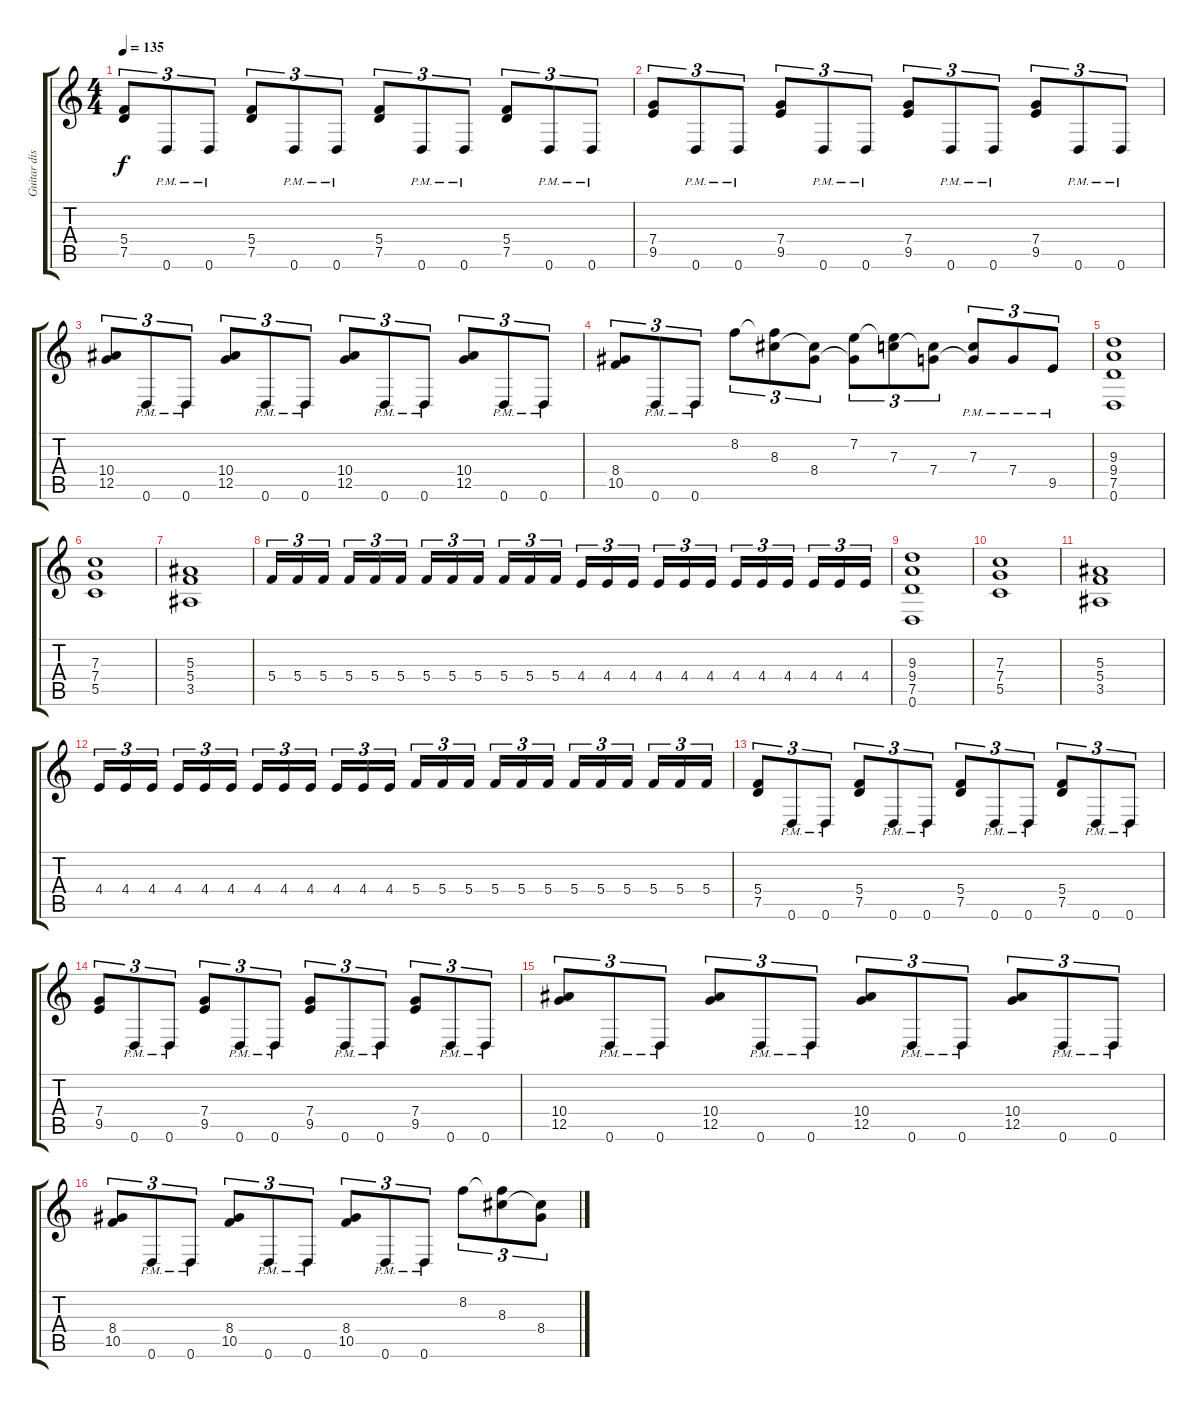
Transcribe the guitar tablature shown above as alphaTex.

\track ("Guitar distortion 1" "Guitar dis") {instrument distortionguitar}
\staff {score tabs}
\tuning (D4 A3 F3 C3 G2 D2) {hide}
\ts (4 4)
\tempo 135
\clef g2
\ks c
(5.4 7.5).8{tu (3 2) dy f} 0.6{pm}.8{tu (3 2)} 0.6{pm}.8{tu (3 2)} (5.4 7.5).8{tu (3 2)} 0.6{pm}.8{tu (3 2)} 0.6{pm}.8{tu (3 2)} (5.4 7.5).8{tu (3 2)} 0.6{pm}.8{tu (3 2)} 0.6{pm}.8{tu (3 2)} (5.4 7.5).8{tu (3 2)} 0.6{pm}.8{tu (3 2)} 0.6{pm}.8{tu (3 2)} |
(7.4 9.5).8{tu (3 2)} 0.6{pm}.8{tu (3 2)} 0.6{pm}.8{tu (3 2)} (7.4 9.5).8{tu (3 2)} 0.6{pm}.8{tu (3 2)} 0.6{pm}.8{tu (3 2)} (7.4 9.5).8{tu (3 2)} 0.6{pm}.8{tu (3 2)} 0.6{pm}.8{tu (3 2)} (7.4 9.5).8{tu (3 2)} 0.6{pm}.8{tu (3 2)} 0.6{pm}.8{tu (3 2)} |
(10.4 12.5).8{tu (3 2)} 0.6{pm}.8{tu (3 2)} 0.6{pm}.8{tu (3 2)} (10.4 12.5).8{tu (3 2)} 0.6{pm}.8{tu (3 2)} 0.6{pm}.8{tu (3 2)} (10.4 12.5).8{tu (3 2)} 0.6{pm}.8{tu (3 2)} 0.6{pm}.8{tu (3 2)} (10.4 12.5).8{tu (3 2)} 0.6{pm}.8{tu (3 2)} 0.6{pm}.8{tu (3 2)} |
(8.4 10.5).8{tu (3 2)} 0.6{pm}.8{tu (3 2)} 0.6{pm}.8{tu (3 2)} 8.2.8{tu (3 2)} (8.2{t} 8.3).8{tu (3 2)} (8.3{t} 8.4).8{tu (3 2)} (7.2 8.4{t}).8{tu (3 2)} (7.2{t} 7.3).8{tu (3 2)} (7.3{t} 7.4).8{tu (3 2)} (7.3{pm} 7.4{t}).8{tu (3 2)} 7.4{pm}.8{tu (3 2)} 9.5{pm}.8{tu (3 2)} |
(9.3 9.4 7.5 0.6).1 |
(7.3 7.4 5.5).1 |
(5.3 5.4 3.5).1 |
5.4.16{tu (3 2)} 5.4.16{tu (3 2)} 5.4.16{tu (3 2)} 5.4.16{tu (3 2)} 5.4.16{tu (3 2)} 5.4.16{tu (3 2)} 5.4.16{tu (3 2)} 5.4.16{tu (3 2)} 5.4.16{tu (3 2)} 5.4.16{tu (3 2)} 5.4.16{tu (3 2)} 5.4.16{tu (3 2)} 4.4.16{tu (3 2)} 4.4.16{tu (3 2)} 4.4.16{tu (3 2)} 4.4.16{tu (3 2)} 4.4.16{tu (3 2)} 4.4.16{tu (3 2)} 4.4.16{tu (3 2)} 4.4.16{tu (3 2)} 4.4.16{tu (3 2)} 4.4.16{tu (3 2)} 4.4.16{tu (3 2)} 4.4.16{tu (3 2)} |
(9.3 9.4 7.5 0.6).1 |
(7.3 7.4 5.5).1 |
(5.3 5.4 3.5).1 |
4.4.16{tu (3 2)} 4.4.16{tu (3 2)} 4.4.16{tu (3 2)} 4.4.16{tu (3 2)} 4.4.16{tu (3 2)} 4.4.16{tu (3 2)} 4.4.16{tu (3 2)} 4.4.16{tu (3 2)} 4.4.16{tu (3 2)} 4.4.16{tu (3 2)} 4.4.16{tu (3 2)} 4.4.16{tu (3 2)} 5.4.16{tu (3 2)} 5.4.16{tu (3 2)} 5.4.16{tu (3 2)} 5.4.16{tu (3 2)} 5.4.16{tu (3 2)} 5.4.16{tu (3 2)} 5.4.16{tu (3 2)} 5.4.16{tu (3 2)} 5.4.16{tu (3 2)} 5.4.16{tu (3 2)} 5.4.16{tu (3 2)} 5.4.16{tu (3 2)} |
(5.4 7.5).8{tu (3 2)} 0.6{pm}.8{tu (3 2)} 0.6{pm}.8{tu (3 2)} (5.4 7.5).8{tu (3 2)} 0.6{pm}.8{tu (3 2)} 0.6{pm}.8{tu (3 2)} (5.4 7.5).8{tu (3 2)} 0.6{pm}.8{tu (3 2)} 0.6{pm}.8{tu (3 2)} (5.4 7.5).8{tu (3 2)} 0.6{pm}.8{tu (3 2)} 0.6{pm}.8{tu (3 2)} |
(7.4 9.5).8{tu (3 2)} 0.6{pm}.8{tu (3 2)} 0.6{pm}.8{tu (3 2)} (7.4 9.5).8{tu (3 2)} 0.6{pm}.8{tu (3 2)} 0.6{pm}.8{tu (3 2)} (7.4 9.5).8{tu (3 2)} 0.6{pm}.8{tu (3 2)} 0.6{pm}.8{tu (3 2)} (7.4 9.5).8{tu (3 2)} 0.6{pm}.8{tu (3 2)} 0.6{pm}.8{tu (3 2)} |
(10.4 12.5).8{tu (3 2)} 0.6{pm}.8{tu (3 2)} 0.6{pm}.8{tu (3 2)} (10.4 12.5).8{tu (3 2)} 0.6{pm}.8{tu (3 2)} 0.6{pm}.8{tu (3 2)} (10.4 12.5).8{tu (3 2)} 0.6{pm}.8{tu (3 2)} 0.6{pm}.8{tu (3 2)} (10.4 12.5).8{tu (3 2)} 0.6{pm}.8{tu (3 2)} 0.6{pm}.8{tu (3 2)} |
(8.4 10.5).8{tu (3 2)} 0.6{pm}.8{tu (3 2)} 0.6{pm}.8{tu (3 2)} (8.4 10.5).8{tu (3 2)} 0.6{pm}.8{tu (3 2)} 0.6{pm}.8{tu (3 2)} (8.4 10.5).8{tu (3 2)} 0.6{pm}.8{tu (3 2)} 0.6{pm}.8{tu (3 2)} 8.2.8{tu (3 2)} (8.2{t} 8.3).8{tu (3 2)} (8.3{t} 8.4).8{tu (3 2)}
